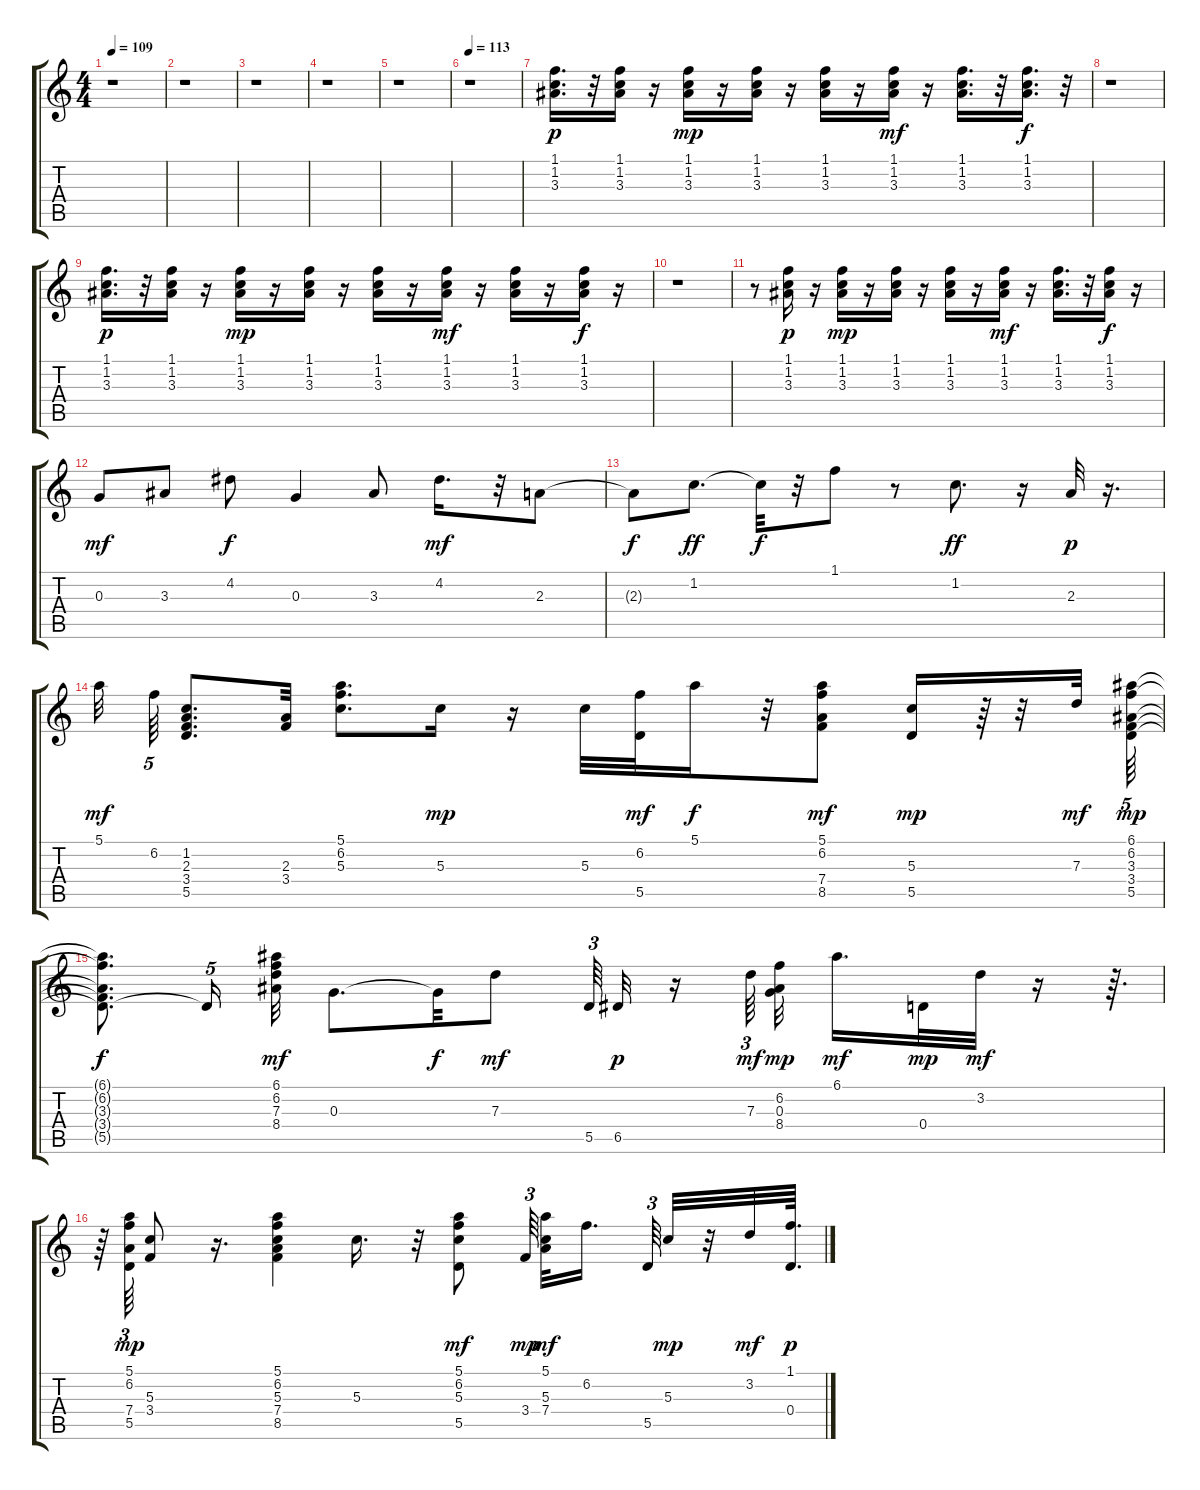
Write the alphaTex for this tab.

\track "" {instrument acousticguitarsteel}
\staff {score tabs}
\tuning (E4 B3 G3 D3 A2 E2) {hide}
\ts (4 4)
\tempo 109
\clef g2
\ks c
r.1{dy p} |
r.1 |
r.1 |
r.1 |
r.1 |
\tempo 113
r.1 |
(1.1 1.2 3.3).16{d} r.32 (1.1 1.2 3.3).16 r.16 (1.1 1.2 3.3).16{dy mp} r.16 (1.1 1.2 3.3).16 r.16 (1.1 1.2 3.3).16 r.16 (1.1 1.2 3.3).16{dy mf} r.16 (1.1 1.2 3.3).16{d} r.32 (1.1 1.2 3.3).16{d dy f} r.32 |
r.1 |
(1.1 1.2 3.3).16{d dy p} r.32 (1.1 1.2 3.3).16 r.16 (1.1 1.2 3.3).16{dy mp} r.16 (1.1 1.2 3.3).16 r.16 (1.1 1.2 3.3).16 r.16 (1.1 1.2 3.3).16{dy mf} r.16 (1.1 1.2 3.3).16 r.16 (1.1 1.2 3.3).16{dy f} r.16 |
r.1 |
r.8 (1.1 1.2 3.3).16{dy p} r.16 (1.1 1.2 3.3).16{dy mp} r.16 (1.1 1.2 3.3).16 r.16 (1.1 1.2 3.3).16 r.16 (1.1 1.2 3.3).16{dy mf} r.16 (1.1 1.2 3.3).16{d} r.32 (1.1 1.2 3.3).16{dy f} r.16 |
0.3.8{dy mf} 3.3.8 4.2.8{dy f} 0.3.4 3.3.8 4.2.16{d dy mf} r.32 2.3.8 |
2.3{t}.8{dy f} 1.2.8{d dy ff} 1.2{t}.32{dy f} r.32 1.1.8 r.8 1.2.8{d dy ff} r.16 2.3.32{dy p} r.16{d} |
5.1.32{dy mf} 6.2.64{tu (5 4)} (1.2 2.3 3.4 5.5).8{d} (2.3 3.4).32 (5.1 6.2 5.3).8{d} 5.3.16{dy mp} r.16 5.3.32 (6.2 5.5).32{dy mf} 5.1.16{dy f} r.32 (5.1 6.2 7.4 8.5).8{dy mf} (5.3 5.5).16{dy mp} r.64 r.32 7.3.32{dy mf} (6.1 6.2 3.3 3.4 5.5).64{tu (5 4) dy mp} |
(6.1{t} 6.2{t} 3.3{t} 3.4{t} 5.5{t}).8{d dy f} 5.5{t}.16{tu (5 4)} (6.1 6.2 7.3 8.4).32{dy mf} 0.3.8{d} 0.3{t}.32{dy f} 7.3.8{dy mf} 5.5.64{tu (3 2)} 6.5.32{dy p} r.16 7.3.64{tu (3 2) dy mf} (6.2 0.3 8.4).32{dy mp} 6.1.16{d dy mf} 0.4.32{dy mp} 3.2.32{dy mf} r.16 r.64{d} |
r.64 (5.1 6.2 7.4 5.5).64{tu (3 2) dy mp} (5.3 3.4).8 r.16{d} (5.1 6.2 5.3 7.4 8.5).4 5.3.16{d} r.32 (5.1 6.2 5.3 5.5).8{dy mf} 3.4.64{tu (3 2) dy mp} (5.1 5.3 7.4).32{dy mf} 6.2.16{d} 5.5.64{tu (3 2)} 5.3.32{dy mp} r.32 3.2.32{dy mf} (1.1 0.4).64{d dy p}
